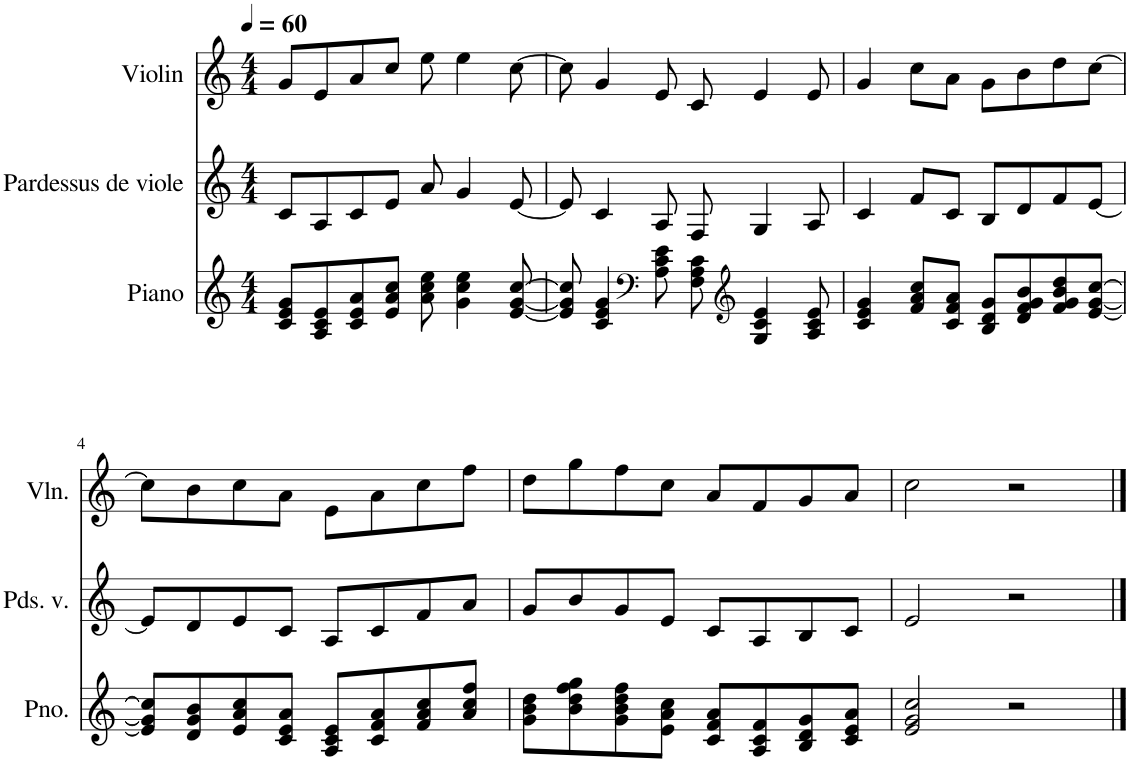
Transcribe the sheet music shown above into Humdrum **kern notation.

**kern	**kern	**kern
*part3	*part2	*part1
*staff3	*staff2	*staff1
*I"Piano	*I"Pardessus de viole	*I"Violin
*I'Pno.	*I'Pds. v.	*I'Vln.
*clefG2	*clefG2	*clefG2
*k[]	*k[]	*k[]
*M4/4	*M4/4	*M4/4
*MM60	*MM60	*MM60
=1	=1	=1
8c/ 8e/ 8g/L	8c/L	8g/L
8A/ 8c/ 8e/	8A/	8e/
8c/ 8e/ 8a/	8c/	8a/
8e/ 8a/ 8cc/J	8e/J	8cc/J
8a\ 8cc\ 8ee\	8a/	8ee\
4g\ 4cc\ 4ee\	4g/	4ee\
[8e/ [8g/ [8cc/	[8e/	[8cc\
=2	=2	=2
8e/] 8g/] 8cc/]	8e/]	8cc\]
4c/ 4e/ 4g/	4c/	4g/
*clefF4	*	*
8A\ 8c\ 8e\	8A/	8e/
8F\ 8A\ 8c\	8F/	8c/
*clefG2	*	*
4G/ 4c/ 4e/	4G/	4e/
8A/ 8c/ 8e/	8A/	8e/
=3	=3	=3
4c/ 4e/ 4g/	4c/	4g/
8f/ 8a/ 8cc/L	8f/L	8cc\L
8c/ 8f/ 8a/J	8c/J	8a\J
8B/ 8d/ 8g/L	8B/L	8g\L
8d/ 8f/ 8g/ 8b/	8d/	8b\
8f/ 8g/ 8b/ 8dd/	8f/	8dd\
[8e/ [8g/ [8cc/J	[8e/J	[8cc\J
!!LO:LB:g=z
=4	=4	=4
8e/] 8g/] 8cc/]L	8e/L]	8cc\L]
8d/ 8g/ 8b/	8d/	8b\
8e/ 8a/ 8cc/	8e/	8cc\
8c/ 8e/ 8a/J	8c/J	8a\J
8A/ 8c/ 8e/L	8A/L	8e\L
8c/ 8f/ 8a/	8c/	8a\
8f/ 8a/ 8cc/	8f/	8cc\
8a/ 8cc/ 8ff/J	8a/J	8ff\J
=5	=5	=5
8g\ 8b\ 8dd\L	8g/L	8dd\L
8b\ 8dd\ 8ff\ 8gg\	8b/	8gg\
8g\ 8b\ 8dd\ 8ff\	8g/	8ff\
8e\ 8a\ 8cc\J	8e/J	8cc\J
8c/ 8f/ 8a/L	8c/L	8a/L
8A/ 8c/ 8f/	8A/	8f/
8B/ 8d/ 8g/	8B/	8g/
8c/ 8e/ 8a/J	8c/J	8a/J
=6	=6	=6
2e/ 2g/ 2cc/	2e/	2cc\
2r	2r	2r
==	==	==
*-	*-	*-
